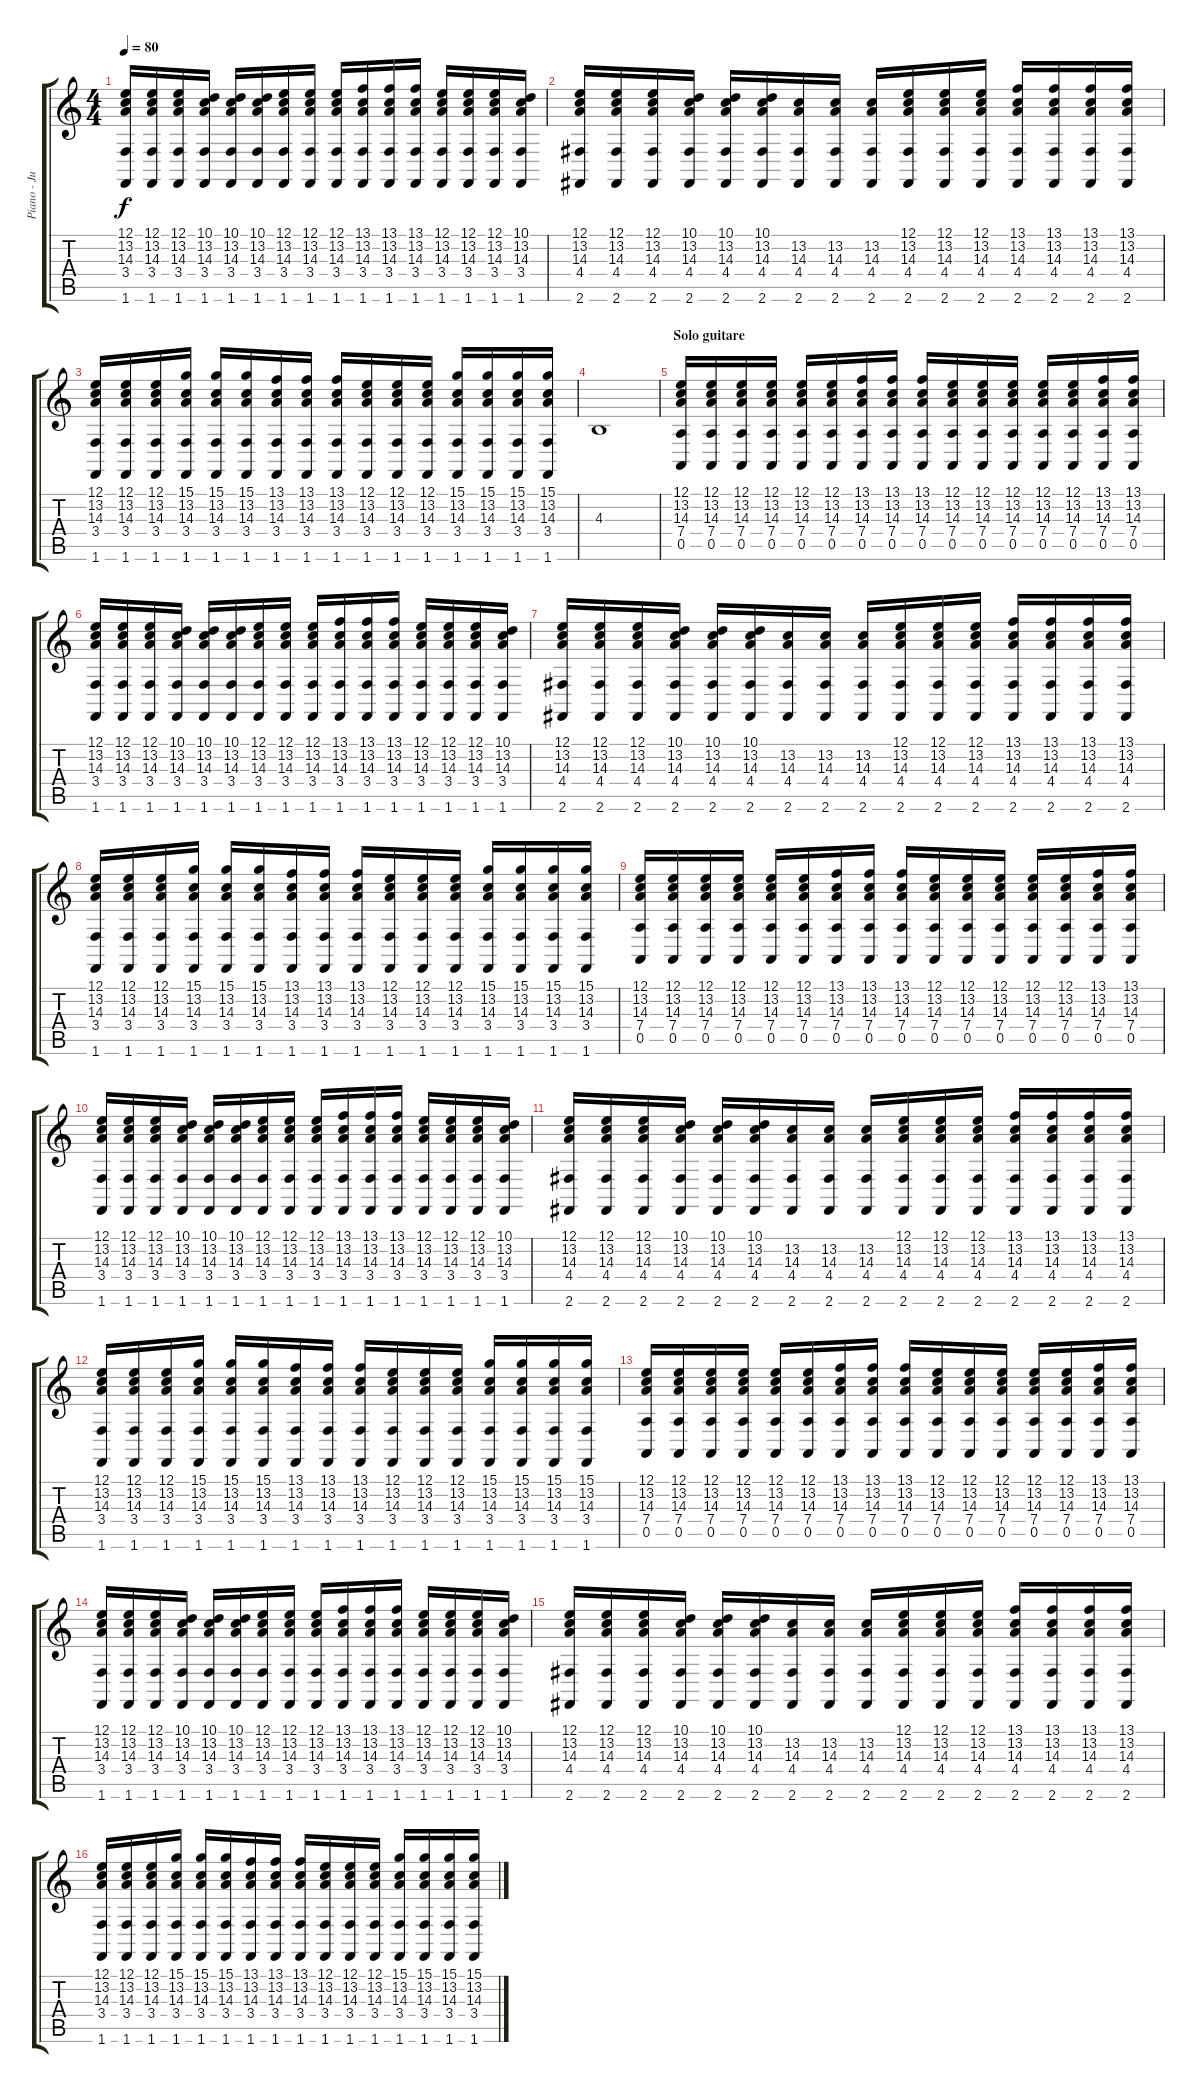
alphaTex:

\track ("Piano - Julian" "Piano - Ju") {instrument acousticgrandpiano}
\staff {score tabs}
\tuning (E4 B3 G3 D3 A2 E2) {hide}
\ts (4 4)
\tempo 80
\clef g2
\ks c
(12.1 13.2 14.3 3.4 1.6).16{dy f} (12.1 13.2 14.3 3.4 1.6).16 (12.1 13.2 14.3 3.4 1.6).16 (10.1 13.2 14.3 3.4 1.6).16 (10.1 13.2 14.3 3.4 1.6).16 (10.1 13.2 14.3 3.4 1.6).16 (12.1 13.2 14.3 3.4 1.6).16 (12.1 13.2 14.3 3.4 1.6).16 (12.1 13.2 14.3 3.4 1.6).16 (13.1 13.2 14.3 3.4 1.6).16 (13.1 13.2 14.3 3.4 1.6).16 (13.1 13.2 14.3 3.4 1.6).16 (12.1 13.2 14.3 3.4 1.6).16 (12.1 13.2 14.3 3.4 1.6).16 (12.1 13.2 14.3 3.4 1.6).16 (10.1 13.2 14.3 3.4 1.6).16 |
(12.1 13.2 14.3 4.4 2.6).16 (12.1 13.2 14.3 4.4 2.6).16 (12.1 13.2 14.3 4.4 2.6).16 (10.1 13.2 14.3 4.4 2.6).16 (10.1 13.2 14.3 4.4 2.6).16 (10.1 13.2 14.3 4.4 2.6).16 (13.2 14.3 4.4 2.6).16 (13.2 14.3 4.4 2.6).16 (13.2 14.3 4.4 2.6).16 (12.1 13.2 14.3 4.4 2.6).16 (12.1 13.2 14.3 4.4 2.6).16 (12.1 13.2 14.3 4.4 2.6).16 (13.1 13.2 14.3 4.4 2.6).16 (13.1 13.2 14.3 4.4 2.6).16 (13.1 13.2 14.3 4.4 2.6).16 (13.1 13.2 14.3 4.4 2.6).16 |
(12.1 13.2 14.3 3.4 1.6).16 (12.1 13.2 14.3 3.4 1.6).16 (12.1 13.2 14.3 3.4 1.6).16 (15.1 13.2 14.3 3.4 1.6).16 (15.1 13.2 14.3 3.4 1.6).16 (15.1 13.2 14.3 3.4 1.6).16 (13.1 13.2 14.3 3.4 1.6).16 (13.1 13.2 14.3 3.4 1.6).16 (13.1 13.2 14.3 3.4 1.6).16 (12.1 13.2 14.3 3.4 1.6).16 (12.1 13.2 14.3 3.4 1.6).16 (12.1 13.2 14.3 3.4 1.6).16 (15.1 13.2 14.3 3.4 1.6).16 (15.1 13.2 14.3 3.4 1.6).16 (15.1 13.2 14.3 3.4 1.6).16 (15.1 13.2 14.3 3.4 1.6).16 |
4.3.1{instrument gunshot} |
\section ("" "Solo guitare")
(12.1 13.2 14.3 7.4 0.5).16{instrument acousticgrandpiano} (12.1 13.2 14.3 7.4 0.5).16 (12.1 13.2 14.3 7.4 0.5).16 (12.1 13.2 14.3 7.4 0.5).16 (12.1 13.2 14.3 7.4 0.5).16 (12.1 13.2 14.3 7.4 0.5).16 (13.1 13.2 14.3 7.4 0.5).16 (13.1 13.2 14.3 7.4 0.5).16 (13.1 13.2 14.3 7.4 0.5).16 (12.1 13.2 14.3 7.4 0.5).16 (12.1 13.2 14.3 7.4 0.5).16 (12.1 13.2 14.3 7.4 0.5).16 (12.1 13.2 14.3 7.4 0.5).16 (12.1 13.2 14.3 7.4 0.5).16 (13.1 13.2 14.3 7.4 0.5).16 (13.1 13.2 14.3 7.4 0.5).16 |
(12.1 13.2 14.3 3.4 1.6).16 (12.1 13.2 14.3 3.4 1.6).16 (12.1 13.2 14.3 3.4 1.6).16 (10.1 13.2 14.3 3.4 1.6).16 (10.1 13.2 14.3 3.4 1.6).16 (10.1 13.2 14.3 3.4 1.6).16 (12.1 13.2 14.3 3.4 1.6).16 (12.1 13.2 14.3 3.4 1.6).16 (12.1 13.2 14.3 3.4 1.6).16 (13.1 13.2 14.3 3.4 1.6).16 (13.1 13.2 14.3 3.4 1.6).16 (13.1 13.2 14.3 3.4 1.6).16 (12.1 13.2 14.3 3.4 1.6).16 (12.1 13.2 14.3 3.4 1.6).16 (12.1 13.2 14.3 3.4 1.6).16 (10.1 13.2 14.3 3.4 1.6).16 |
(12.1 13.2 14.3 4.4 2.6).16 (12.1 13.2 14.3 4.4 2.6).16 (12.1 13.2 14.3 4.4 2.6).16 (10.1 13.2 14.3 4.4 2.6).16 (10.1 13.2 14.3 4.4 2.6).16 (10.1 13.2 14.3 4.4 2.6).16 (13.2 14.3 4.4 2.6).16 (13.2 14.3 4.4 2.6).16 (13.2 14.3 4.4 2.6).16 (12.1 13.2 14.3 4.4 2.6).16 (12.1 13.2 14.3 4.4 2.6).16 (12.1 13.2 14.3 4.4 2.6).16 (13.1 13.2 14.3 4.4 2.6).16 (13.1 13.2 14.3 4.4 2.6).16 (13.1 13.2 14.3 4.4 2.6).16 (13.1 13.2 14.3 4.4 2.6).16 |
(12.1 13.2 14.3 3.4 1.6).16 (12.1 13.2 14.3 3.4 1.6).16 (12.1 13.2 14.3 3.4 1.6).16 (15.1 13.2 14.3 3.4 1.6).16 (15.1 13.2 14.3 3.4 1.6).16 (15.1 13.2 14.3 3.4 1.6).16 (13.1 13.2 14.3 3.4 1.6).16 (13.1 13.2 14.3 3.4 1.6).16 (13.1 13.2 14.3 3.4 1.6).16 (12.1 13.2 14.3 3.4 1.6).16 (12.1 13.2 14.3 3.4 1.6).16 (12.1 13.2 14.3 3.4 1.6).16 (15.1 13.2 14.3 3.4 1.6).16 (15.1 13.2 14.3 3.4 1.6).16 (15.1 13.2 14.3 3.4 1.6).16 (15.1 13.2 14.3 3.4 1.6).16 |
(12.1 13.2 14.3 7.4 0.5).16 (12.1 13.2 14.3 7.4 0.5).16 (12.1 13.2 14.3 7.4 0.5).16 (12.1 13.2 14.3 7.4 0.5).16 (12.1 13.2 14.3 7.4 0.5).16 (12.1 13.2 14.3 7.4 0.5).16 (13.1 13.2 14.3 7.4 0.5).16 (13.1 13.2 14.3 7.4 0.5).16 (13.1 13.2 14.3 7.4 0.5).16 (12.1 13.2 14.3 7.4 0.5).16 (12.1 13.2 14.3 7.4 0.5).16 (12.1 13.2 14.3 7.4 0.5).16 (12.1 13.2 14.3 7.4 0.5).16 (12.1 13.2 14.3 7.4 0.5).16 (13.1 13.2 14.3 7.4 0.5).16 (13.1 13.2 14.3 7.4 0.5).16 |
(12.1 13.2 14.3 3.4 1.6).16 (12.1 13.2 14.3 3.4 1.6).16 (12.1 13.2 14.3 3.4 1.6).16 (10.1 13.2 14.3 3.4 1.6).16 (10.1 13.2 14.3 3.4 1.6).16 (10.1 13.2 14.3 3.4 1.6).16 (12.1 13.2 14.3 3.4 1.6).16 (12.1 13.2 14.3 3.4 1.6).16 (12.1 13.2 14.3 3.4 1.6).16 (13.1 13.2 14.3 3.4 1.6).16 (13.1 13.2 14.3 3.4 1.6).16 (13.1 13.2 14.3 3.4 1.6).16 (12.1 13.2 14.3 3.4 1.6).16 (12.1 13.2 14.3 3.4 1.6).16 (12.1 13.2 14.3 3.4 1.6).16 (10.1 13.2 14.3 3.4 1.6).16 |
(12.1 13.2 14.3 4.4 2.6).16 (12.1 13.2 14.3 4.4 2.6).16 (12.1 13.2 14.3 4.4 2.6).16 (10.1 13.2 14.3 4.4 2.6).16 (10.1 13.2 14.3 4.4 2.6).16 (10.1 13.2 14.3 4.4 2.6).16 (13.2 14.3 4.4 2.6).16 (13.2 14.3 4.4 2.6).16 (13.2 14.3 4.4 2.6).16 (12.1 13.2 14.3 4.4 2.6).16 (12.1 13.2 14.3 4.4 2.6).16 (12.1 13.2 14.3 4.4 2.6).16 (13.1 13.2 14.3 4.4 2.6).16 (13.1 13.2 14.3 4.4 2.6).16 (13.1 13.2 14.3 4.4 2.6).16 (13.1 13.2 14.3 4.4 2.6).16 |
(12.1 13.2 14.3 3.4 1.6).16 (12.1 13.2 14.3 3.4 1.6).16 (12.1 13.2 14.3 3.4 1.6).16 (15.1 13.2 14.3 3.4 1.6).16 (15.1 13.2 14.3 3.4 1.6).16 (15.1 13.2 14.3 3.4 1.6).16 (13.1 13.2 14.3 3.4 1.6).16 (13.1 13.2 14.3 3.4 1.6).16 (13.1 13.2 14.3 3.4 1.6).16 (12.1 13.2 14.3 3.4 1.6).16 (12.1 13.2 14.3 3.4 1.6).16 (12.1 13.2 14.3 3.4 1.6).16 (15.1 13.2 14.3 3.4 1.6).16 (15.1 13.2 14.3 3.4 1.6).16 (15.1 13.2 14.3 3.4 1.6).16 (15.1 13.2 14.3 3.4 1.6).16 |
(12.1 13.2 14.3 7.4 0.5).16 (12.1 13.2 14.3 7.4 0.5).16 (12.1 13.2 14.3 7.4 0.5).16 (12.1 13.2 14.3 7.4 0.5).16 (12.1 13.2 14.3 7.4 0.5).16 (12.1 13.2 14.3 7.4 0.5).16 (13.1 13.2 14.3 7.4 0.5).16 (13.1 13.2 14.3 7.4 0.5).16 (13.1 13.2 14.3 7.4 0.5).16 (12.1 13.2 14.3 7.4 0.5).16 (12.1 13.2 14.3 7.4 0.5).16 (12.1 13.2 14.3 7.4 0.5).16 (12.1 13.2 14.3 7.4 0.5).16 (12.1 13.2 14.3 7.4 0.5).16 (13.1 13.2 14.3 7.4 0.5).16 (13.1 13.2 14.3 7.4 0.5).16 |
(12.1 13.2 14.3 3.4 1.6).16 (12.1 13.2 14.3 3.4 1.6).16 (12.1 13.2 14.3 3.4 1.6).16 (10.1 13.2 14.3 3.4 1.6).16 (10.1 13.2 14.3 3.4 1.6).16 (10.1 13.2 14.3 3.4 1.6).16 (12.1 13.2 14.3 3.4 1.6).16 (12.1 13.2 14.3 3.4 1.6).16 (12.1 13.2 14.3 3.4 1.6).16 (13.1 13.2 14.3 3.4 1.6).16 (13.1 13.2 14.3 3.4 1.6).16 (13.1 13.2 14.3 3.4 1.6).16 (12.1 13.2 14.3 3.4 1.6).16 (12.1 13.2 14.3 3.4 1.6).16 (12.1 13.2 14.3 3.4 1.6).16 (10.1 13.2 14.3 3.4 1.6).16 |
(12.1 13.2 14.3 4.4 2.6).16 (12.1 13.2 14.3 4.4 2.6).16 (12.1 13.2 14.3 4.4 2.6).16 (10.1 13.2 14.3 4.4 2.6).16 (10.1 13.2 14.3 4.4 2.6).16 (10.1 13.2 14.3 4.4 2.6).16 (13.2 14.3 4.4 2.6).16 (13.2 14.3 4.4 2.6).16 (13.2 14.3 4.4 2.6).16 (12.1 13.2 14.3 4.4 2.6).16 (12.1 13.2 14.3 4.4 2.6).16 (12.1 13.2 14.3 4.4 2.6).16 (13.1 13.2 14.3 4.4 2.6).16 (13.1 13.2 14.3 4.4 2.6).16 (13.1 13.2 14.3 4.4 2.6).16 (13.1 13.2 14.3 4.4 2.6).16 |
(12.1 13.2 14.3 3.4 1.6).16 (12.1 13.2 14.3 3.4 1.6).16 (12.1 13.2 14.3 3.4 1.6).16 (15.1 13.2 14.3 3.4 1.6).16 (15.1 13.2 14.3 3.4 1.6).16 (15.1 13.2 14.3 3.4 1.6).16 (13.1 13.2 14.3 3.4 1.6).16 (13.1 13.2 14.3 3.4 1.6).16 (13.1 13.2 14.3 3.4 1.6).16 (12.1 13.2 14.3 3.4 1.6).16 (12.1 13.2 14.3 3.4 1.6).16 (12.1 13.2 14.3 3.4 1.6).16 (15.1 13.2 14.3 3.4 1.6).16 (15.1 13.2 14.3 3.4 1.6).16 (15.1 13.2 14.3 3.4 1.6).16 (15.1 13.2 14.3 3.4 1.6).16
